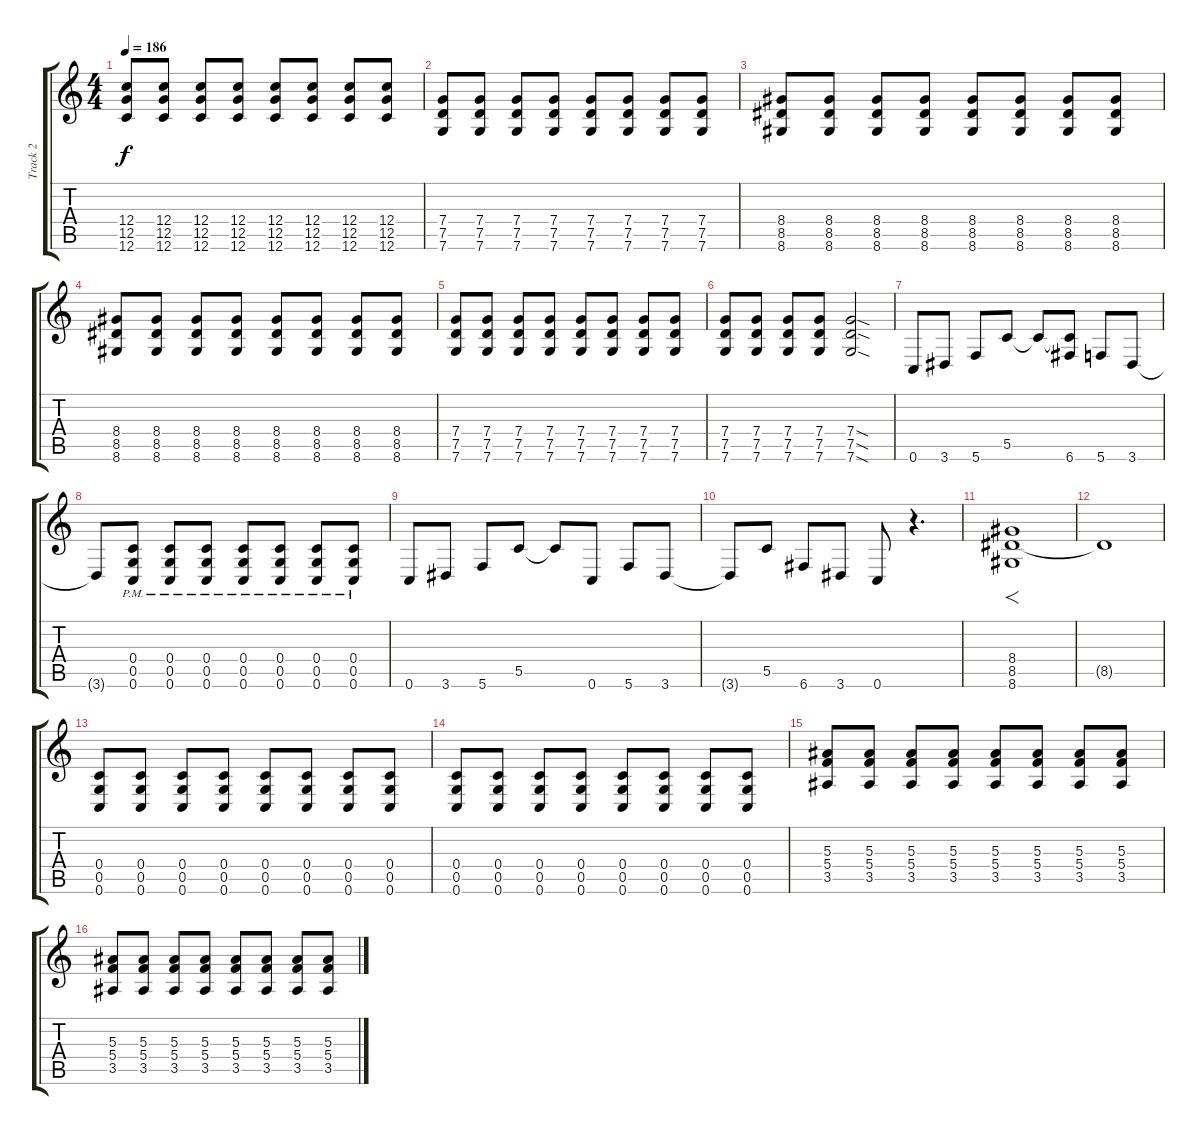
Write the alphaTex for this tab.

\track ("Track 2" "Track 2") {instrument distortionguitar}
\staff {score tabs}
\tuning (D4 A3 F3 C3 G2 C2) {hide}
\ts (4 4)
\tempo 186
\clef g2
\ks c
(12.4 12.5 12.6).8{dy f} (12.4 12.5 12.6).8 (12.4 12.5 12.6).8 (12.4 12.5 12.6).8 (12.4 12.5 12.6).8 (12.4 12.5 12.6).8 (12.4 12.5 12.6).8 (12.4 12.5 12.6).8 |
(7.4 7.5 7.6).8 (7.4 7.5 7.6).8 (7.4 7.5 7.6).8 (7.4 7.5 7.6).8 (7.4 7.5 7.6).8 (7.4 7.5 7.6).8 (7.4 7.5 7.6).8 (7.4 7.5 7.6).8 |
(8.4 8.5 8.6).8 (8.4 8.5 8.6).8 (8.4 8.5 8.6).8 (8.4 8.5 8.6).8 (8.4 8.5 8.6).8 (8.4 8.5 8.6).8 (8.4 8.5 8.6).8 (8.4 8.5 8.6).8 |
(8.4 8.5 8.6).8 (8.4 8.5 8.6).8 (8.4 8.5 8.6).8 (8.4 8.5 8.6).8 (8.4 8.5 8.6).8 (8.4 8.5 8.6).8 (8.4 8.5 8.6).8 (8.4 8.5 8.6).8 |
(7.4 7.5 7.6).8 (7.4 7.5 7.6).8 (7.4 7.5 7.6).8 (7.4 7.5 7.6).8 (7.4 7.5 7.6).8 (7.4 7.5 7.6).8 (7.4 7.5 7.6).8 (7.4 7.5 7.6).8 |
(7.4 7.5 7.6).8 (7.4 7.5 7.6).8 (7.4 7.5 7.6).8 (7.4 7.5 7.6).8 (7.4{sod} 7.5{sod} 7.6{sod}).2 |
0.6.8 3.6.8 5.6.8 5.5.8 5.5{t}.8 (5.5{t} 6.6).8 5.6.8 3.6.8 |
3.6{t}.8 (0.4{pm} 0.5{pm} 0.6{pm}).8 (0.4{pm} 0.5{pm} 0.6{pm}).8 (0.4{pm} 0.5{pm} 0.6{pm}).8 (0.4{pm} 0.5{pm} 0.6{pm}).8 (0.4{pm} 0.5{pm} 0.6{pm}).8 (0.4{pm} 0.5{pm} 0.6{pm}).8 (0.4{pm} 0.5{pm} 0.6{pm}).8 |
0.6.8 3.6.8 5.6.8 5.5.8 5.5{t}.8 0.6.8 5.6.8 3.6.8 |
3.6{t}.8 5.5.8 6.6.8 3.6.8 0.6.8 r.4{d} |
(8.4 8.5 8.6).1{f} |
8.5{t}.1 |
(0.4 0.5 0.6).8 (0.4 0.5 0.6).8 (0.4 0.5 0.6).8 (0.4 0.5 0.6).8 (0.4 0.5 0.6).8 (0.4 0.5 0.6).8 (0.4 0.5 0.6).8 (0.4 0.5 0.6).8 |
(0.4 0.5 0.6).8 (0.4 0.5 0.6).8 (0.4 0.5 0.6).8 (0.4 0.5 0.6).8 (0.4 0.5 0.6).8 (0.4 0.5 0.6).8 (0.4 0.5 0.6).8 (0.4 0.5 0.6).8 |
(5.3 5.4 3.5).8 (5.3 5.4 3.5).8 (5.3 5.4 3.5).8 (5.3 5.4 3.5).8 (5.3 5.4 3.5).8 (5.3 5.4 3.5).8 (5.3 5.4 3.5).8 (5.3 5.4 3.5).8 |
(5.3 5.4 3.5).8 (5.3 5.4 3.5).8 (5.3 5.4 3.5).8 (5.3 5.4 3.5).8 (5.3 5.4 3.5).8 (5.3 5.4 3.5).8 (5.3 5.4 3.5).8 (5.3 5.4 3.5).8
